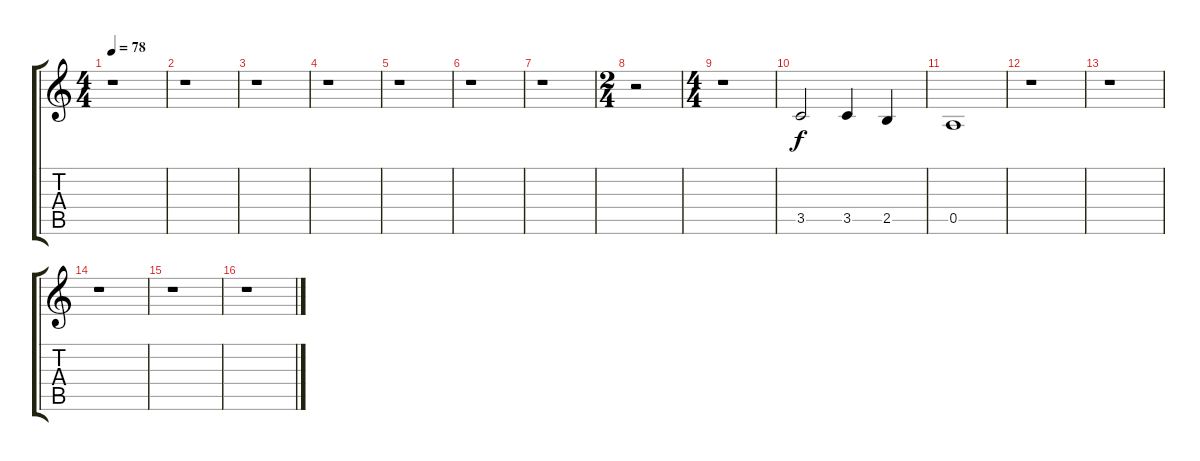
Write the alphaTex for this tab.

\track "" {instrument electricbasspick}
\staff {score tabs}
\tuning (E4 B3 G3 D3 A2 E2) {hide}
\ts (4 4)
\tempo 78
\clef g2
\ks c
r.1{dy f} |
r.1 |
r.1 |
r.1 |
r.1 |
r.1 |
r.1 |
\ts (2 4)
r.2 |
\ts (4 4)
r.1 |
3.5.2 3.5.4 2.5.4 |
0.5.1 |
r.1 |
r.1 |
r.1 |
r.1 |
r.1
